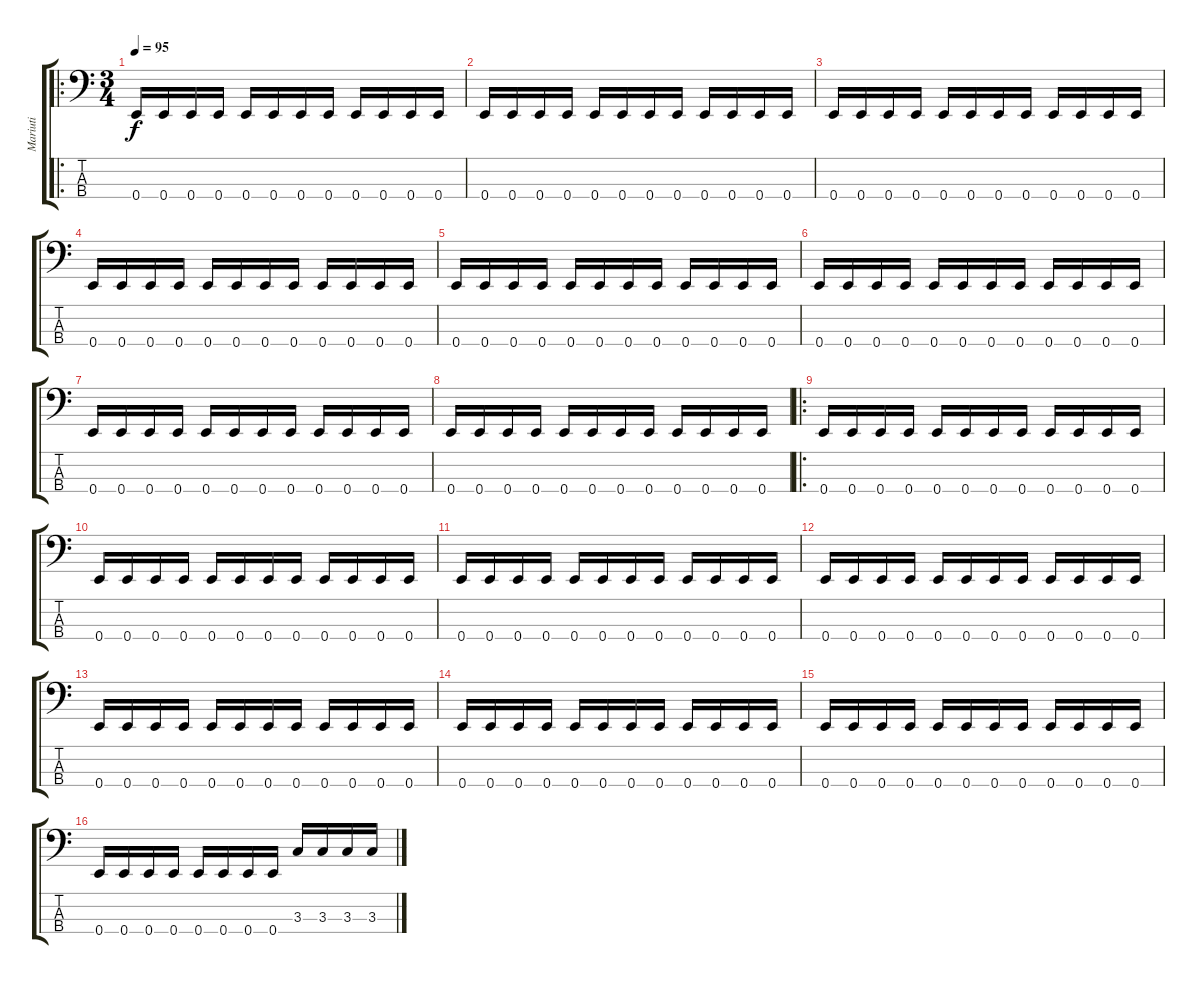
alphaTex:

\track ("Mariuti" "Mariuti") {instrument electricbassfinger}
\staff {score tabs}
\tuning (G2 D2 A1 E1) {hide}
\ro
\ts (3 4)
\tempo 95
\clef f4
\ks c
0.4.16{dy f} 0.4.16 0.4.16 0.4.16 0.4.16 0.4.16 0.4.16 0.4.16 0.4.16 0.4.16 0.4.16 0.4.16 |
0.4.16 0.4.16 0.4.16 0.4.16 0.4.16 0.4.16 0.4.16 0.4.16 0.4.16 0.4.16 0.4.16 0.4.16 |
0.4.16 0.4.16 0.4.16 0.4.16 0.4.16 0.4.16 0.4.16 0.4.16 0.4.16 0.4.16 0.4.16 0.4.16 |
0.4.16 0.4.16 0.4.16 0.4.16 0.4.16 0.4.16 0.4.16 0.4.16 0.4.16 0.4.16 0.4.16 0.4.16 |
0.4.16 0.4.16 0.4.16 0.4.16 0.4.16 0.4.16 0.4.16 0.4.16 0.4.16 0.4.16 0.4.16 0.4.16 |
0.4.16 0.4.16 0.4.16 0.4.16 0.4.16 0.4.16 0.4.16 0.4.16 0.4.16 0.4.16 0.4.16 0.4.16 |
0.4.16 0.4.16 0.4.16 0.4.16 0.4.16 0.4.16 0.4.16 0.4.16 0.4.16 0.4.16 0.4.16 0.4.16 |
0.4.16 0.4.16 0.4.16 0.4.16 0.4.16 0.4.16 0.4.16 0.4.16 0.4.16 0.4.16 0.4.16 0.4.16 |
\ro
0.4.16 0.4.16 0.4.16 0.4.16 0.4.16 0.4.16 0.4.16 0.4.16 0.4.16 0.4.16 0.4.16 0.4.16 |
0.4.16 0.4.16 0.4.16 0.4.16 0.4.16 0.4.16 0.4.16 0.4.16 0.4.16 0.4.16 0.4.16 0.4.16 |
0.4.16 0.4.16 0.4.16 0.4.16 0.4.16 0.4.16 0.4.16 0.4.16 0.4.16 0.4.16 0.4.16 0.4.16 |
0.4.16 0.4.16 0.4.16 0.4.16 0.4.16 0.4.16 0.4.16 0.4.16 0.4.16 0.4.16 0.4.16 0.4.16 |
0.4.16 0.4.16 0.4.16 0.4.16 0.4.16 0.4.16 0.4.16 0.4.16 0.4.16 0.4.16 0.4.16 0.4.16 |
0.4.16 0.4.16 0.4.16 0.4.16 0.4.16 0.4.16 0.4.16 0.4.16 0.4.16 0.4.16 0.4.16 0.4.16 |
0.4.16 0.4.16 0.4.16 0.4.16 0.4.16 0.4.16 0.4.16 0.4.16 0.4.16 0.4.16 0.4.16 0.4.16 |
0.4.16 0.4.16 0.4.16 0.4.16 0.4.16 0.4.16 0.4.16 0.4.16 3.3.16 3.3.16 3.3.16 3.3.16
